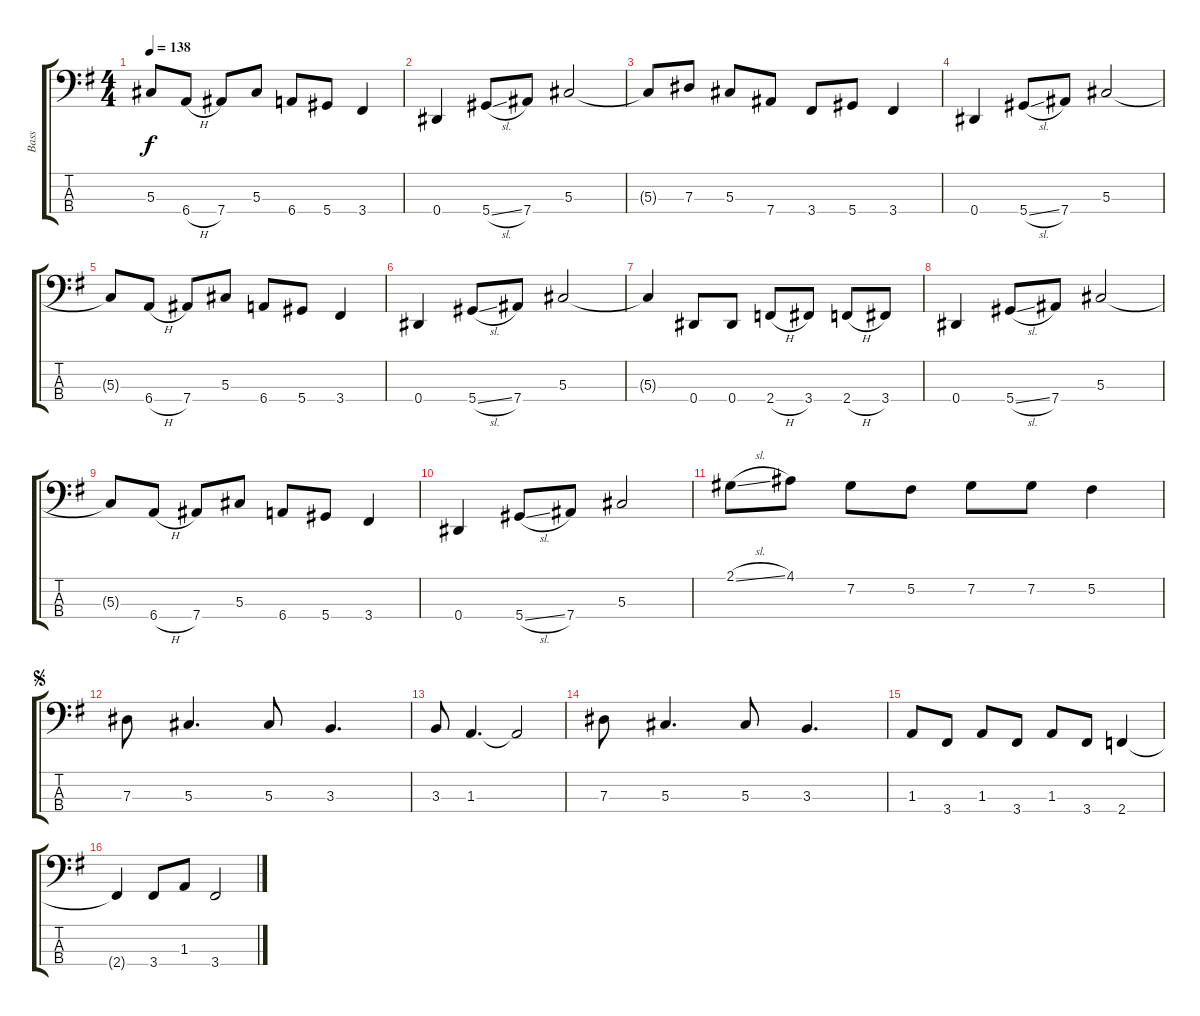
\track ("Bass" "Bass") {instrument electricbasspick}
\staff {score tabs}
\tuning (Gb2 Db2 Ab1 Eb1) {hide}
\ts (4 4)
\tempo 138
\clef f4
\ks g
5.3{t}.8{dy f} 6.4{h}.8 7.4.8 5.3.8 6.4.8 5.4.8 3.4.4 |
0.4.4 5.4{sl}.8 7.4.8 5.3.2 |
5.3{t}.8 7.3.8 5.3.8 7.4.8 3.4.8 5.4.8 3.4.4 |
0.4.4 5.4{sl}.8 7.4.8 5.3.2 |
5.3{t}.8 6.4{h}.8 7.4.8 5.3.8 6.4.8 5.4.8 3.4.4 |
0.4.4 5.4{sl}.8 7.4.8 5.3.2 |
5.3{t}.4 0.4.8 0.4.8 2.4{h}.8 3.4.8 2.4{h}.8 3.4.8 |
0.4.4 5.4{sl}.8 7.4.8 5.3.2 |
5.3{t}.8 6.4{h}.8 7.4.8 5.3.8 6.4.8 5.4.8 3.4.4 |
0.4.4 5.4{sl}.8 7.4.8 5.3.2 |
2.1{sl}.8 4.1.8 7.2.8 5.2.8 7.2.8 7.2.8 5.2.4 |
\jump segno
7.3.8 5.3.4{d} 5.3.8 3.3.4{d} |
3.3.8 1.3.4{d} 1.3{t}.2 |
7.3.8 5.3.4{d} 5.3.8 3.3.4{d} |
1.3.8 3.4.8 1.3.8 3.4.8 1.3.8 3.4.8 2.4.4 |
2.4{t}.4 3.4.8 1.3.8 3.4.2
